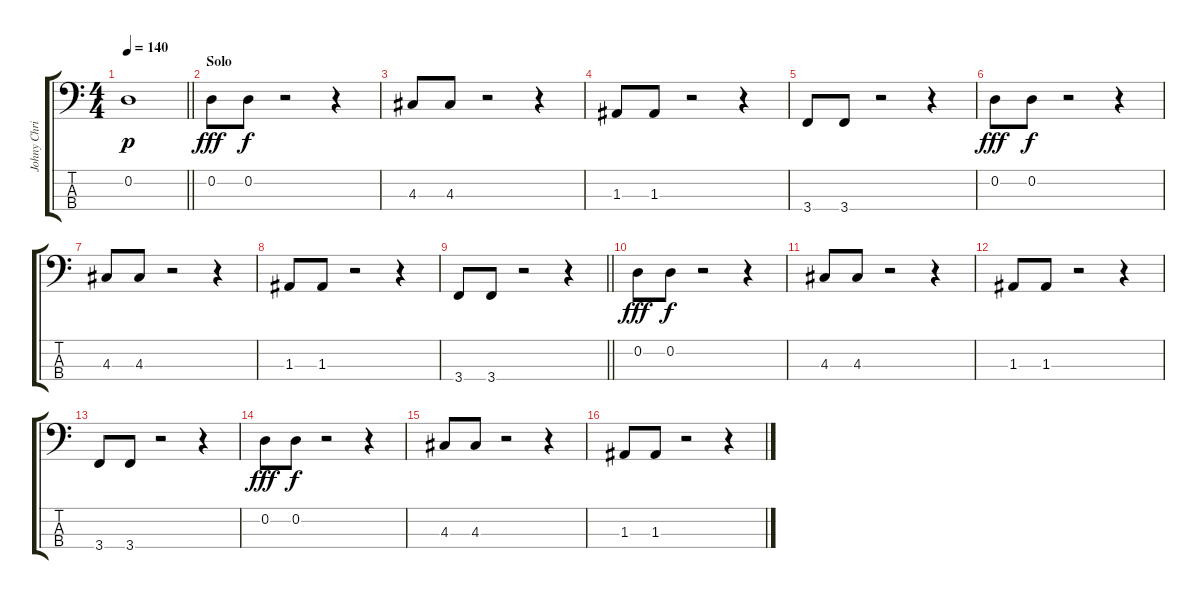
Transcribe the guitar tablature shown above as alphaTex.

\track ("Johny Christ" "Johny Chri") {instrument slapbass2}
\staff {score tabs}
\tuning (G2 D2 A1 D1) {hide}
\ts (4 4)
\tempo 140
\clef f4
\barLineRight lightlight
\ks c
0.2.1{dy p} |
\section ("" "Solo")
0.2.8{dy fff} 0.2.8{dy f} r.2 r.4 |
4.3.8 4.3.8 r.2 r.4 |
1.3.8 1.3.8 r.2 r.4 |
3.4.8 3.4.8 r.2 r.4 |
0.2.8{dy fff} 0.2.8{dy f} r.2 r.4 |
4.3.8 4.3.8 r.2 r.4 |
1.3.8 1.3.8 r.2 r.4 |
\barLineRight lightlight
3.4.8 3.4.8 r.2 r.4 |
\section ("" "")
0.2.8{dy fff} 0.2.8{dy f} r.2 r.4 |
4.3.8 4.3.8 r.2 r.4 |
1.3.8 1.3.8 r.2 r.4 |
3.4.8 3.4.8 r.2 r.4 |
0.2.8{dy fff} 0.2.8{dy f} r.2 r.4 |
4.3.8 4.3.8 r.2 r.4 |
1.3.8 1.3.8 r.2 r.4
